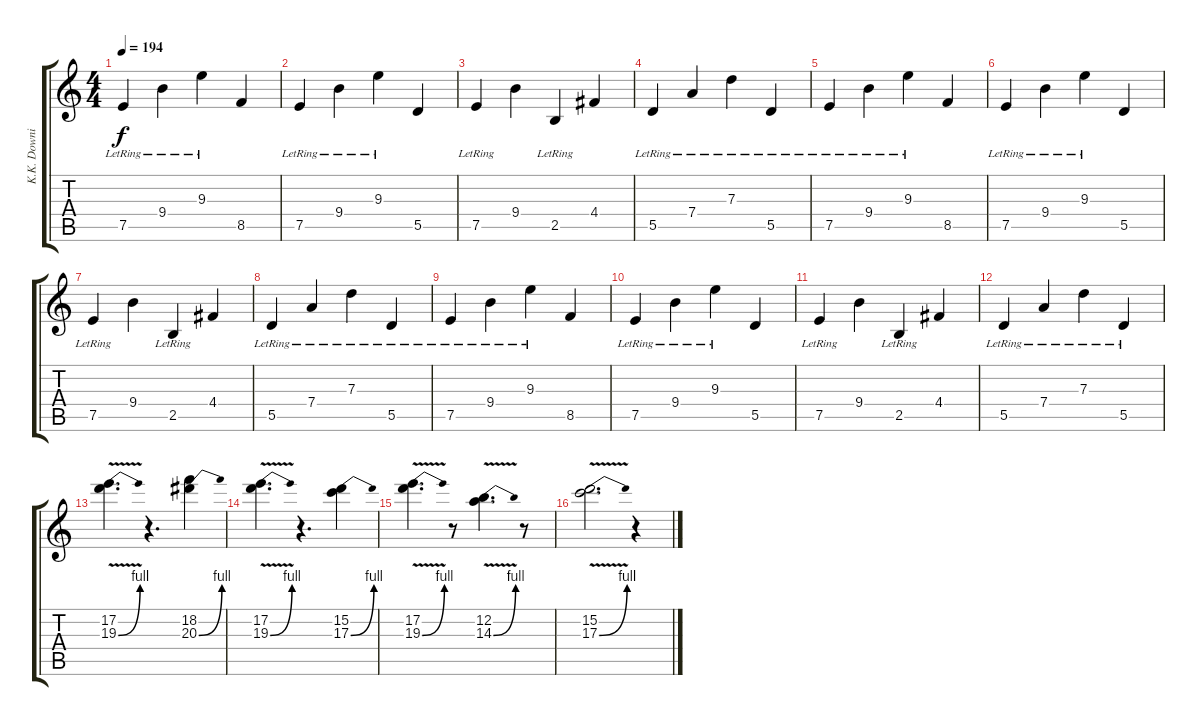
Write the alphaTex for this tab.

\track ("K.K. Downing" "K.K. Downi") {instrument distortionguitar}
\staff {score tabs}
\tuning (E4 B3 G3 D3 A2 E2) {hide}
\ts (4 4)
\tempo 194
\clef g2
\ks c
7.5{lr}.4{dy f instrument electricguitarclean} 9.4{lr}.4 9.3{lr}.4 8.5.4 |
7.5{lr}.4 9.4{lr}.4 9.3{lr}.4 5.5.4 |
7.5{lr}.4 9.4.4 2.5{lr}.4 4.4.4 |
5.5{lr}.4 7.4{lr}.4 7.3{lr}.4 5.5{lr}.4 |
7.5{lr}.4 9.4{lr}.4 9.3{lr}.4 8.5.4 |
7.5{lr}.4 9.4{lr}.4 9.3{lr}.4 5.5.4 |
7.5{lr}.4 9.4.4 2.5{lr}.4 4.4.4 |
5.5{lr}.4 7.4{lr}.4 7.3{lr}.4 5.5{lr}.4 |
7.5{lr}.4 9.4{lr}.4 9.3{lr}.4 8.5.4 |
7.5{lr}.4 9.4{lr}.4 9.3{lr}.4 5.5.4 |
7.5{lr}.4 9.4.4 2.5{lr}.4 4.4.4 |
5.5{lr}.4 7.4{lr}.4 7.3{lr}.4 5.5{lr}.4 |
(17.2 19.3{be (bend 0 0 60 4) v}).4{d instrument distortionguitar} r.4{d} (18.2 20.3{be (bend 0 0 60 4)}).4 |
(17.2 19.3{be (bend 0 0 60 4) v}).4{d} r.4{d} (15.2 17.3{be (bend 0 0 60 4)}).4 |
(17.2 19.3{be (bend 0 0 60 4) v}).4{d} r.8 (12.2 14.3{be (bend 0 0 60 4) v}).4{d} r.8 |
(15.2 17.3{be (bend 0 0 60 4) v}).2{d} r.4
